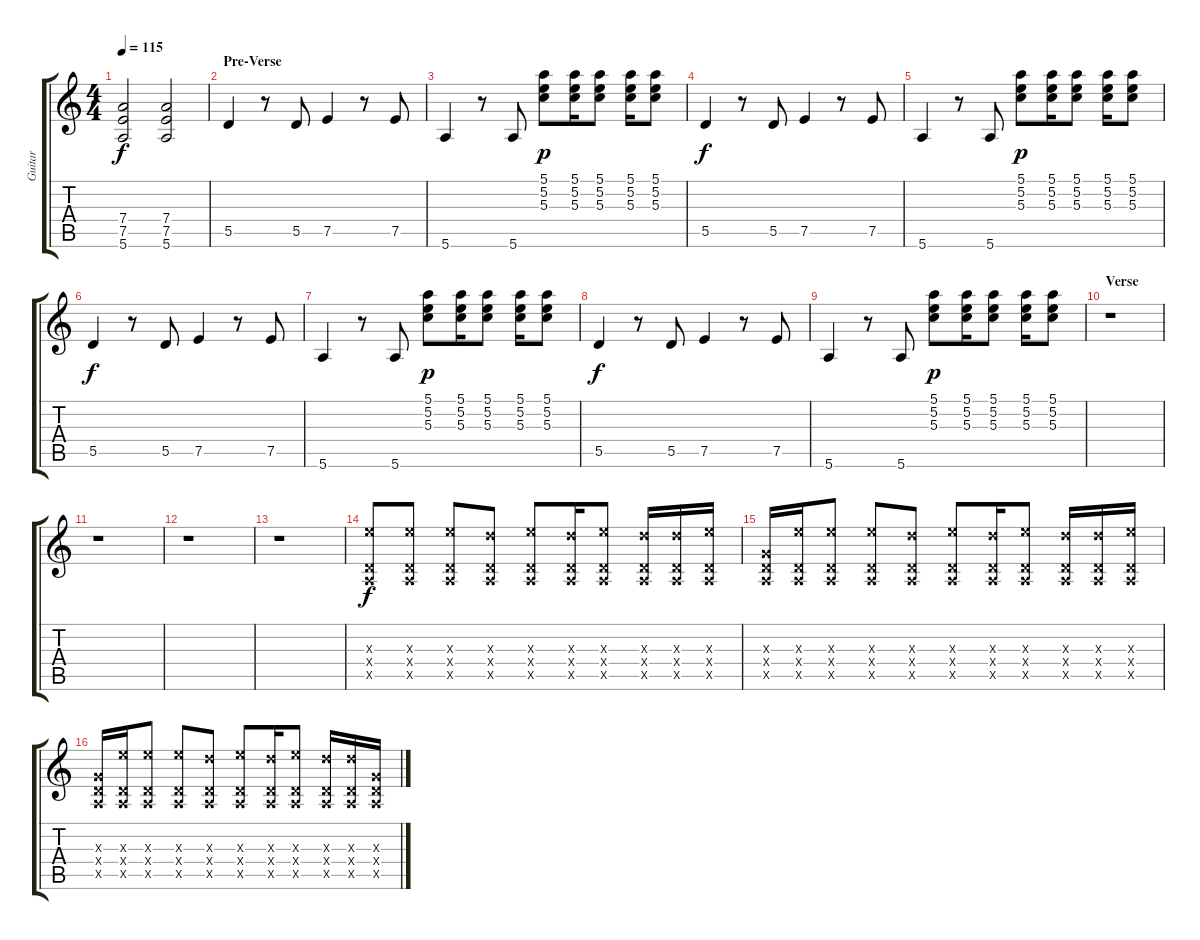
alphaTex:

\track ("Guitar" "Guitar") {instrument electricguitarjazz}
\staff {score tabs}
\tuning (E4 B3 G3 D3 A2 E2) {hide}
\ts (4 4)
\tempo 115
\clef g2
\ks c
(7.4 7.5 5.6).2{dy f} (7.4 7.5 5.6).2 |
\section ("" "Pre-Verse")
5.5.4{balance 0 instrument distortionguitar} r.8 5.5.8 7.5.4 r.8 7.5.8 |
5.6.4 r.8 5.6.8 (5.1 5.2 5.3).8{dy p instrument electricguitarjazz} (5.1 5.2 5.3).16 (5.1 5.2 5.3).8 (5.1 5.2 5.3).16 (5.1 5.2 5.3).8 |
5.5.4{dy f balance 0 instrument distortionguitar} r.8 5.5.8 7.5.4 r.8 7.5.8 |
5.6.4 r.8 5.6.8 (5.1 5.2 5.3).8{dy p instrument electricguitarjazz} (5.1 5.2 5.3).16 (5.1 5.2 5.3).8 (5.1 5.2 5.3).16 (5.1 5.2 5.3).8 |
5.5.4{dy f balance 0 instrument distortionguitar} r.8 5.5.8 7.5.4 r.8 7.5.8 |
5.6.4 r.8 5.6.8 (5.1 5.2 5.3).8{dy p instrument electricguitarjazz} (5.1 5.2 5.3).16 (5.1 5.2 5.3).8 (5.1 5.2 5.3).16 (5.1 5.2 5.3).8 |
5.5.4{dy f balance 0 instrument distortionguitar} r.8 5.5.8 7.5.4 r.8 7.5.8 |
5.6.4 r.8 5.6.8 (5.1 5.2 5.3).8{dy p instrument electricguitarjazz} (5.1 5.2 5.3).16 (5.1 5.2 5.3).8 (5.1 5.2 5.3).16 (5.1 5.2 5.3).8 |
\section ("" "Verse")
r.1 |
r.1 |
r.1 |
r.1 |
(9.3{x} 0.4{x} 0.5{x}).8{dy f instrument lead1square} (9.3{x} 0.4{x} 0.5{x}).8 (9.3{x} 0.4{x} 0.5{x}).8 (7.3{x} 0.4{x} 0.5{x}).8 (9.3{x} 0.4{x} 0.5{x}).8 (7.3{x} 0.4{x} 0.5{x}).16 (9.3{x} 0.4{x} 0.5{x}).8 (7.3{x} 0.4{x} 0.5{x}).16 (7.3{x} 0.4{x} 0.5{x}).16 (9.3{x} 0.4{x} 0.5{x}).16 |
(0.3{x} 0.4{x} 0.5{x}).16 (9.3{x} 0.4{x} 0.5{x}).16 (9.3{x} 0.4{x} 0.5{x}).8 (9.3{x} 0.4{x} 0.5{x}).8 (7.3{x} 0.4{x} 0.5{x}).8 (9.3{x} 0.4{x} 0.5{x}).8 (7.3{x} 0.4{x} 0.5{x}).16 (9.3{x} 0.4{x} 0.5{x}).8 (7.3{x} 0.4{x} 0.5{x}).16 (7.3{x} 0.4{x} 0.5{x}).16 (9.3{x} 0.4{x} 0.5{x}).16 |
(0.3{x} 0.4{x} 0.5{x}).16 (9.3{x} 0.4{x} 0.5{x}).16 (9.3{x} 0.4{x} 0.5{x}).8 (9.3{x} 0.4{x} 0.5{x}).8 (7.3{x} 0.4{x} 0.5{x}).8 (9.3{x} 0.4{x} 0.5{x}).8 (7.3{x} 0.4{x} 0.5{x}).16 (9.3{x} 0.4{x} 0.5{x}).8 (7.3{x} 0.4{x} 0.5{x}).16 (7.3{x} 0.4{x} 0.5{x}).16 (0.3{x} 0.4{x} 0.5{x}).16
